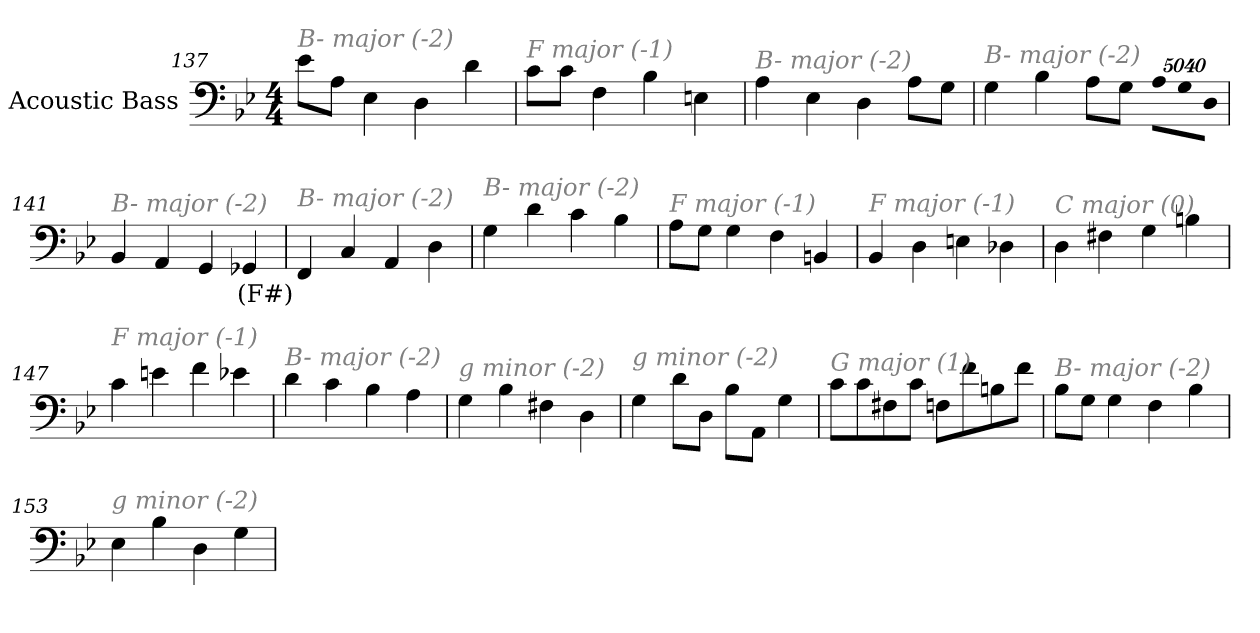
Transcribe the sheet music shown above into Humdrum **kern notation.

**kern	**text
*part1	*part1
*staff1	*staff1
*I"Acoustic Bass	*
*clefF4	*
*ITrd7c12	*
*k[b-e-]	*
*B-:	*
*M4/4	*
=137	=137
!LO:TX:i:color=#808080:t=B- major (-2)	!
8E-L	.
8AAJ	.
4EE-	.
4DD	.
4D	.
=138	=138
!LO:TX:i:color=#808080:t=F major (-1)	!
8CL	.
8CJ	.
4FF	.
4BB-	.
4EEn	.
=139	=139
!LO:TX:i:color=#808080:t=B- major (-2)	!
4AA	.
4EE-	.
4DD	.
8AAL	.
8GGJ	.
=140	=140
!LO:TX:i:color=#808080:t=B- major (-2)	!
4GG	.
4BB-	.
8AAL	.
8GGJ	.
!LO:N:vis=8	!
40320%3347AAL	.
!LO:N:vis=8	!
40320%3347GG	.
!LO:N:vis=8	!
40320%3347DDJ	.
=141	=141
!LO:TX:i:color=#808080:t=B- major (-2)	!
4BBB-	.
4AAA	.
4GGG	.
4GGG-Xi	(F#)
=142	=142
!LO:TX:i:color=#808080:t=B- major (-2)	!
4FFF	.
4CC	.
4AAA	.
4DD	.
=143	=143
!LO:TX:i:color=#808080:t=B- major (-2)	!
4GG	.
4D	.
4C	.
4BB-	.
=144	=144
!LO:TX:i:color=#808080:t=F major (-1)	!
8AAL	.
8GGJ	.
4GG	.
4FF	.
4BBBn	.
=145	=145
!LO:TX:i:color=#808080:t=F major (-1)	!
4BBB-	.
4DD	.
4EEn	.
4DD-X	.
=146	=146
!LO:TX:i:color=#808080:t=C major (0)	!
4DD	.
4FF#X	.
4GG	.
4BBn	.
=147	=147
!LO:TX:i:color=#808080:t=F major (-1)	!
4C	.
4En	.
4F	.
4E-X	.
=148	=148
!LO:TX:i:color=#808080:t=B- major (-2)	!
4D	.
4C	.
4BB-	.
4AA	.
=149	=149
!LO:TX:i:color=#808080:t=g minor (-2)	!
4GG	.
4BB-	.
4FF#X	.
4DD	.
=150	=150
!LO:TX:i:color=#808080:t=g minor (-2)	!
4GG	.
8DL	.
8DDJ	.
8BB-L	.
8AAAJ	.
4GG	.
=151	=151
!LO:TX:i:color=#808080:t=G major (1)	!
8CL	.
8C	.
8FF#X	.
8CJ	.
8FFnL	.
8F	.
8BBn	.
8FJ	.
=152	=152
!LO:TX:i:color=#808080:t=B- major (-2)	!
8BB-L	.
8GGJ	.
4GG	.
4FF	.
4BB-	.
=153	=153
!LO:TX:i:color=#808080:t=g minor (-2)	!
4EE-	.
4BB-	.
4DD	.
4GG	.
=	=
*-	*-
